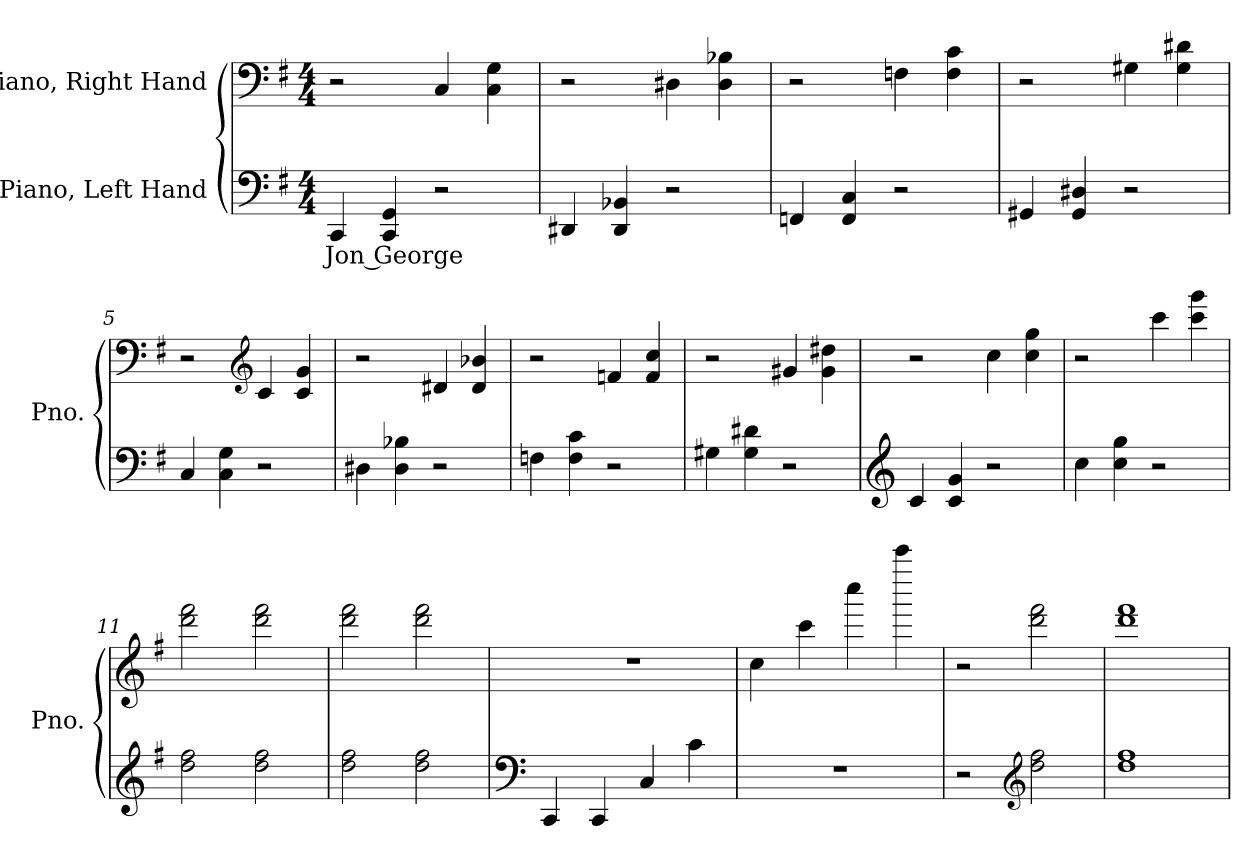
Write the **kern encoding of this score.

**kern	**text	**kern
*part2	*part2	*part1
*staff2	*staff2	*staff1
*I"Piano, Left Hand	*	*I"Piano, Right Hand
*I'Pno.	*	*I'Pno.
*clefF4	*	*clefF4
*k[f#]	*	*k[f#]
*M4/4	*	*M4/4
*MM100	*	*MM100
=1	=1	=1
!	!LO:LY:b	!
4CC/	Jon George	2r
4CC/ 4GG/	.	.
2r	.	4C/
.	.	4C\ 4G\
=2	=2	=2
4DD#X/	.	2r
4DD#/ 4BB-X/	.	.
2r	.	4D#X\
.	.	4D#\ 4B-X\
=3	=3	=3
4FFn/	.	2r
4FF/ 4C/	.	.
2r	.	4Fn\
.	.	4F\ 4c\
=4	=4	=4
4GG#X/	.	2r
4GG#/ 4D#X/	.	.
2r	.	4G#X\
.	.	4G#\ 4d#X\
=5	=5	=5
4C/	.	2r
4C\ 4G\	.	.
*	*	*clefG2
2r	.	4c/
.	.	4c/ 4g/
!!LO:LB:g=z
=6	=6	=6
4D#X\	.	2r
4D#\ 4B-X\	.	.
2r	.	4d#X/
.	.	4d#/ 4b-X/
=7	=7	=7
4Fn\	.	2r
4F\ 4c\	.	.
2r	.	4fn/
.	.	4f/ 4cc/
=8	=8	=8
4G#X\	.	2r
4G#\ 4d#X\	.	.
2r	.	4g#X/
.	.	4g#\ 4dd#X\
=9	=9	=9
*clefG2	*	*
4c/	.	2r
4c/ 4g/	.	.
2r	.	4cc\
.	.	4cc\ 4gg\
=10	=10	=10
4cc\	.	2r
4cc\ 4gg\	.	.
2r	.	4ccc\
.	.	4ccc\ 4ggg\
=11	=11	=11
2dd\ 2ff#\	.	2ddd\ 2fff#\
2dd\ 2ff#\	.	2ddd\ 2fff#\
=12	=12	=12
2dd\ 2ff#\	.	2ddd\ 2fff#\
2dd\ 2ff#\	.	2ddd\ 2fff#\
!!LO:LB:g=z
=13	=13	=13
*clefF4	*	*
4CC/	.	1r
4CC/	.	.
4C/	.	.
4c\	.	.
=14	=14	=14
1r	.	4cc\
.	.	4ccc\
.	.	4cccc\
.	.	4ccccc\
=15	=15	=15
2r	.	2r
*clefG2	*	*
2dd\ 2ff#\	.	2ddd\ 2fff#\
=16	=16	=16
1dd 1ff#	.	1ddd 1fff#
=	=	=
*-	*-	*-
